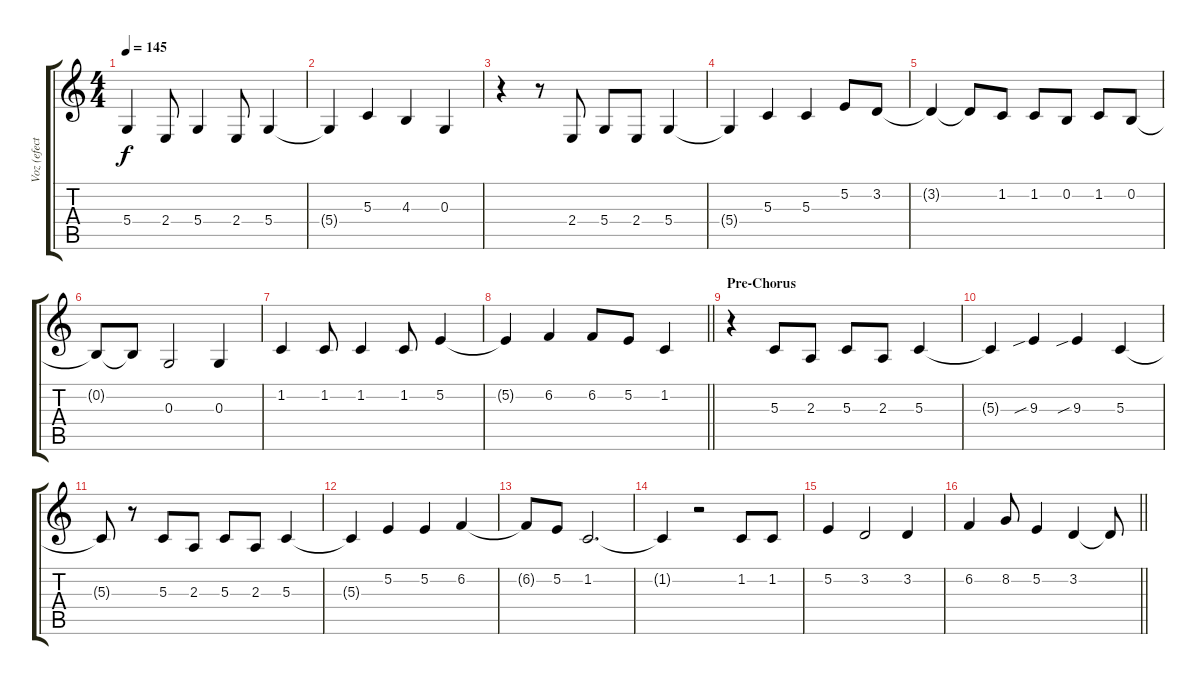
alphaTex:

\track ("Voz (efecto)" "Voz (efect") {instrument fx7echoes}
\staff {score tabs}
\tuning (E4 B3 G3 D3 A2 E2) {hide}
\ts (4 4)
\tempo 145
\clef g2
\ks c
5.4.4{dy f} 2.4.8 5.4.4 2.4.8 5.4.4 |
5.4{t}.4 5.3.4 4.3.4 0.3.4 |
r.4 r.8 2.4.8 5.4.8 2.4.8 5.4.4 |
5.4{t}.4 5.3.4 5.3.4 5.2.8 3.2.8 |
3.2{t}.4 3.2{t}.8 1.2.8 1.2.8 0.2.8 1.2.8 0.2.8 |
0.2{t}.8 0.2{t}.8 0.3.2 0.3.4 |
1.2.4 1.2.8 1.2.4 1.2.8 5.2.4 |
\barLineRight lightlight
5.2{t}.4 6.2.4 6.2.8 5.2.8 1.2.4 |
\section ("" "Pre-Chorus")
r.4 5.3.8 2.3.8 5.3.8 2.3.8 5.3.4 |
5.3{t}.4 9.3{sib}.4 9.3{sib}.4 5.3.4 |
5.3{t}.8 r.8 5.3.8 2.3.8 5.3.8 2.3.8 5.3.4 |
5.3{t}.4 5.2.4 5.2.4 6.2.4 |
6.2{t}.8 5.2.8 1.2.2{d} |
1.2{t}.4 r.2 1.2.8 1.2.8 |
5.2.4 3.2.2 3.2.4 |
\barLineRight lightlight
6.2.4 8.2.8 5.2.4 3.2.4 3.2{t}.8
